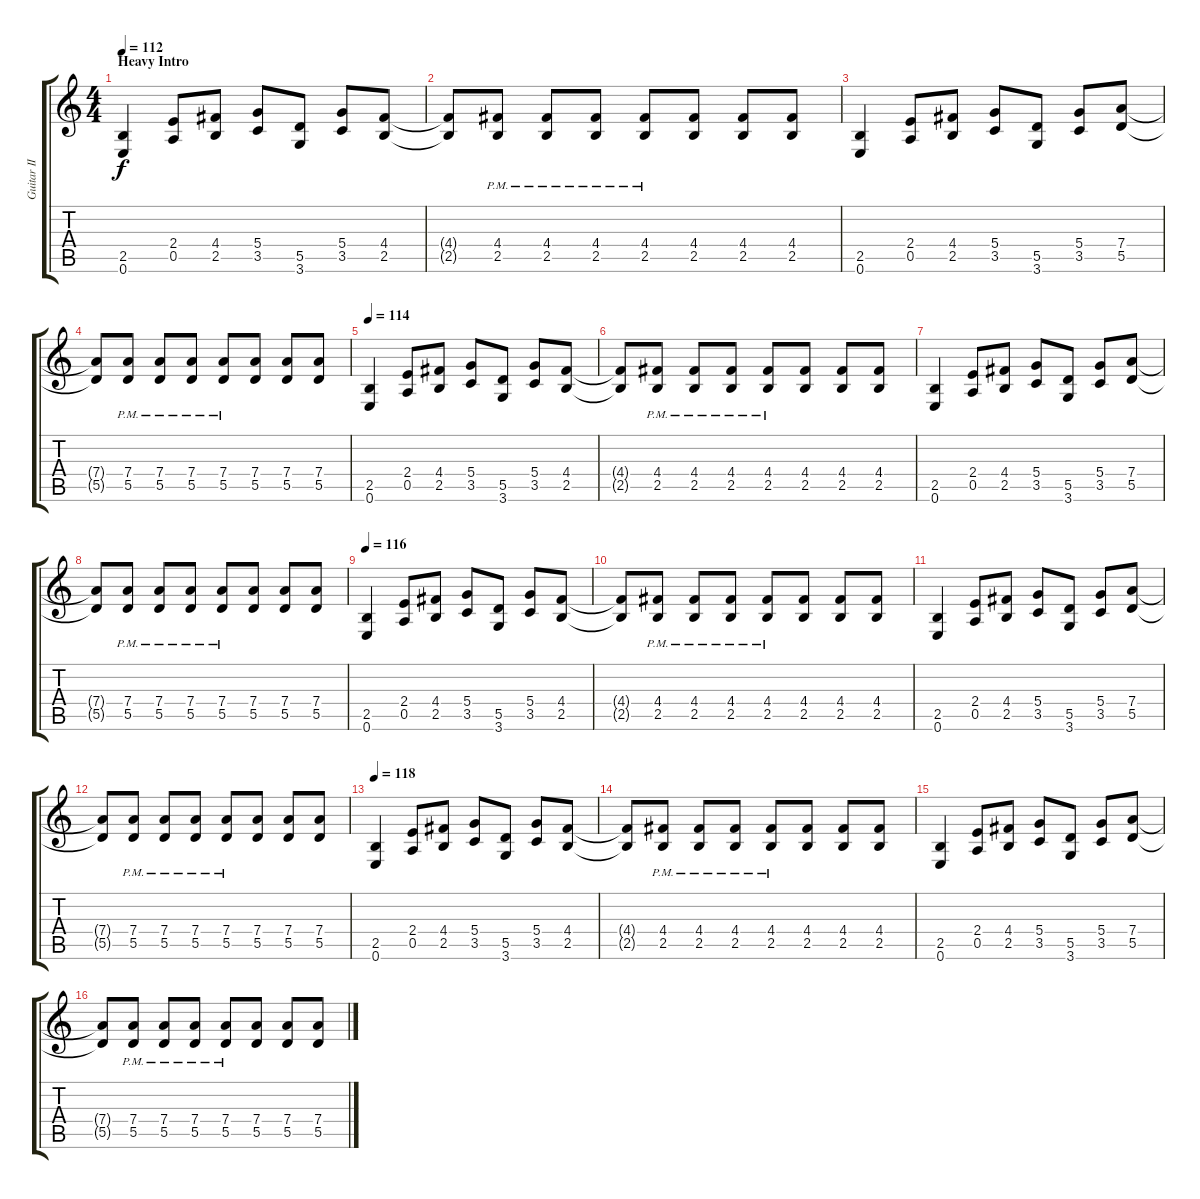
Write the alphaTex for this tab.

\track ("Guitar II" "Guitar II") {instrument distortionguitar}
\staff {score tabs}
\tuning (E4 B3 G3 D3 A2 E2) {hide}
\ts (4 4)
\section ("" "Heavy Intro")
\tempo 110
\tempo 112
\clef g2
\ks c
(2.5 0.6).4{dy f instrument distortionguitar} (2.4 0.5).8 (4.4 2.5).8 (5.4 3.5).8 (5.5 3.6).8 (5.4 3.5).8 (4.4 2.5).8 |
(4.4{t} 2.5{t}).8 (4.4{pm} 2.5{pm}).8 (4.4{pm} 2.5{pm}).8 (4.4{pm} 2.5{pm}).8 (4.4{pm} 2.5{pm}).8 (4.4 2.5).8 (4.4 2.5).8 (4.4 2.5).8 |
(2.5 0.6).4{instrument distortionguitar} (2.4 0.5).8 (4.4 2.5).8 (5.4 3.5).8 (5.5 3.6).8 (5.4 3.5).8 (7.4 5.5).8 |
(7.4{t} 5.5{t}).8 (7.4{pm} 5.5{pm}).8 (7.4{pm} 5.5{pm}).8 (7.4{pm} 5.5{pm}).8 (7.4{pm} 5.5{pm}).8 (7.4 5.5).8 (7.4 5.5).8 (7.4 5.5).8 |
\tempo 114
(2.5 0.6).4{instrument distortionguitar} (2.4 0.5).8 (4.4 2.5).8 (5.4 3.5).8 (5.5 3.6).8 (5.4 3.5).8 (4.4 2.5).8 |
(4.4{t} 2.5{t}).8 (4.4{pm} 2.5{pm}).8 (4.4{pm} 2.5{pm}).8 (4.4{pm} 2.5{pm}).8 (4.4{pm} 2.5{pm}).8 (4.4 2.5).8 (4.4 2.5).8 (4.4 2.5).8 |
(2.5 0.6).4{instrument distortionguitar} (2.4 0.5).8 (4.4 2.5).8 (5.4 3.5).8 (5.5 3.6).8 (5.4 3.5).8 (7.4 5.5).8 |
(7.4{t} 5.5{t}).8 (7.4{pm} 5.5{pm}).8 (7.4{pm} 5.5{pm}).8 (7.4{pm} 5.5{pm}).8 (7.4{pm} 5.5{pm}).8 (7.4 5.5).8 (7.4 5.5).8 (7.4 5.5).8 |
\tempo 116
(2.5 0.6).4{instrument distortionguitar} (2.4 0.5).8 (4.4 2.5).8 (5.4 3.5).8 (5.5 3.6).8 (5.4 3.5).8 (4.4 2.5).8 |
(4.4{t} 2.5{t}).8 (4.4{pm} 2.5{pm}).8 (4.4{pm} 2.5{pm}).8 (4.4{pm} 2.5{pm}).8 (4.4{pm} 2.5{pm}).8 (4.4 2.5).8 (4.4 2.5).8 (4.4 2.5).8 |
(2.5 0.6).4{instrument distortionguitar} (2.4 0.5).8 (4.4 2.5).8 (5.4 3.5).8 (5.5 3.6).8 (5.4 3.5).8 (7.4 5.5).8 |
(7.4{t} 5.5{t}).8 (7.4{pm} 5.5{pm}).8 (7.4{pm} 5.5{pm}).8 (7.4{pm} 5.5{pm}).8 (7.4{pm} 5.5{pm}).8 (7.4 5.5).8 (7.4 5.5).8 (7.4 5.5).8 |
\tempo 118
(2.5 0.6).4{instrument distortionguitar} (2.4 0.5).8 (4.4 2.5).8 (5.4 3.5).8 (5.5 3.6).8 (5.4 3.5).8 (4.4 2.5).8 |
(4.4{t} 2.5{t}).8 (4.4{pm} 2.5{pm}).8 (4.4{pm} 2.5{pm}).8 (4.4{pm} 2.5{pm}).8 (4.4{pm} 2.5{pm}).8 (4.4 2.5).8 (4.4 2.5).8 (4.4 2.5).8 |
(2.5 0.6).4{instrument distortionguitar} (2.4 0.5).8 (4.4 2.5).8 (5.4 3.5).8 (5.5 3.6).8 (5.4 3.5).8 (7.4 5.5).8 |
(7.4{t} 5.5{t}).8 (7.4{pm} 5.5{pm}).8 (7.4{pm} 5.5{pm}).8 (7.4{pm} 5.5{pm}).8 (7.4{pm} 5.5{pm}).8 (7.4 5.5).8 (7.4 5.5).8 (7.4 5.5).8
